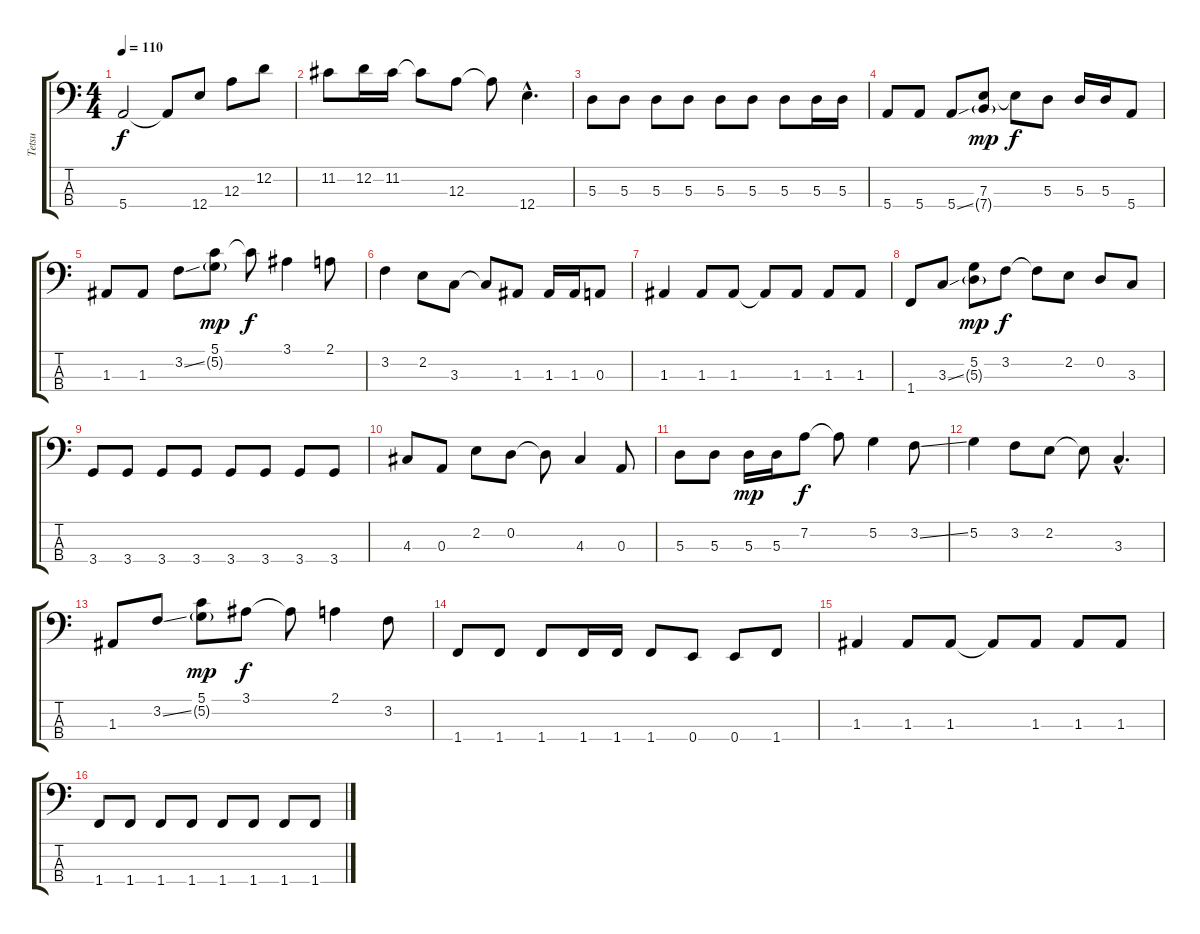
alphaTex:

\track ("Tetsu" "Tetsu") {instrument electricbasspick}
\staff {score tabs}
\tuning (G2 D2 A1 E1) {hide}
\ts (4 4)
\tempo 110
\clef f4
\ks c
5.4.2{dy f} 5.4{t}.8 12.4.8 12.3.8 12.2.8 |
11.2.8 12.2.16 11.2.16 11.2{t}.8 12.3.8 12.3{t}.8 12.4{hac}.4{d} |
5.3.8 5.3.8 5.3.8 5.3.8 5.3.8 5.3.8 5.3.8 5.3.16 5.3.16 |
5.4.8 5.4.8 5.4{ss}.8 (7.3 7.4{g}).8{dy mp} 7.3{t}.8{dy f} 5.3.8 5.3.16 5.3.16 5.4.8 |
1.3.8 1.3.8 3.2{ss}.8 (5.1 5.2{g}).8{dy mp} 5.1{t}.8{dy f} 3.1.4 2.1.8 |
3.2.4 2.2.8 3.3.8 3.3{t}.8 1.3.8 1.3.16 1.3.16 0.3.8 |
1.3.4 1.3.8 1.3.8 1.3{t}.8 1.3.8 1.3.8 1.3.8 |
1.4.8 3.3{ss}.8 (5.2 5.3{g}).8{dy mp} 3.2.8{dy f} 3.2{t}.8 2.2.8 0.2.8 3.3.8 |
3.4.8 3.4.8 3.4.8 3.4.8 3.4.8 3.4.8 3.4.8 3.4.8 |
4.3.8 0.3.8 2.2.8 0.2.8 0.2{t}.8 4.3.4 0.3.8 |
5.3.8 5.3.8 5.3.16{dy mp} 5.3.16 7.2.8{dy f} 7.2{t}.8 5.2.4 3.2{ss}.8 |
5.2.4 3.2.8 2.2.8 2.2{t}.8 3.3{hac}.4{d} |
1.3.8 3.2{ss}.8 (5.1 5.2{g}).8{dy mp} 3.1.8{dy f} 3.1{t}.8 2.1.4 3.2.8 |
1.4.8 1.4.8 1.4.8 1.4.16 1.4.16 1.4.8 0.4.8 0.4.8 1.4.8 |
1.3.4 1.3.8 1.3.8 1.3{t}.8 1.3.8 1.3.8 1.3.8 |
1.4.8 1.4.8 1.4.8 1.4.8 1.4.8 1.4.8 1.4.8 1.4.8
